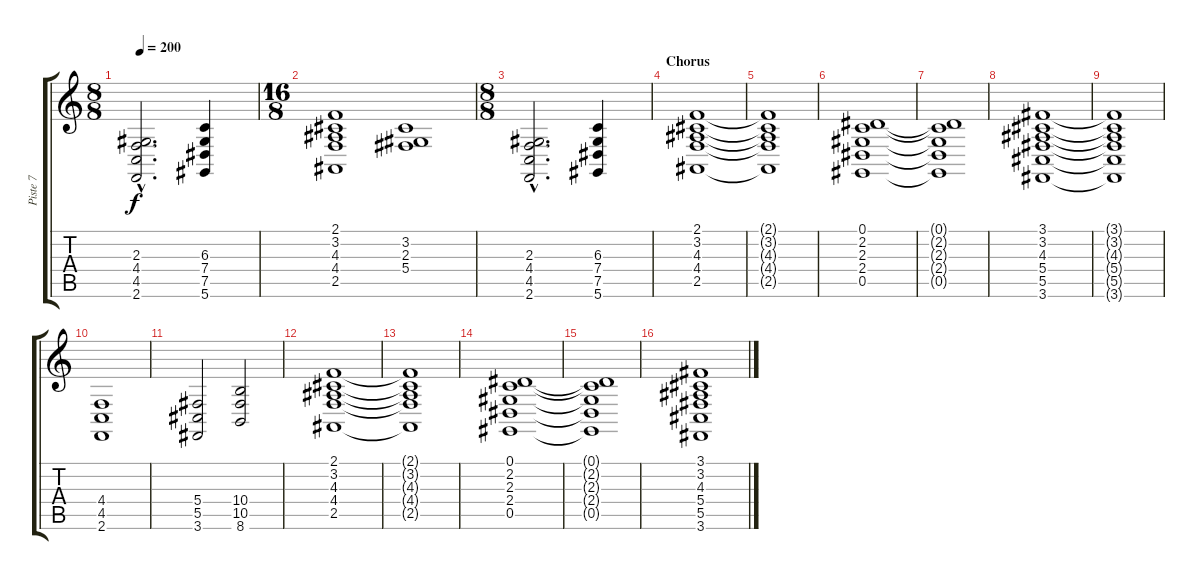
\track ("Piste 7" "Piste 7") {instrument stringensemble1}
\staff {score tabs}
\tuning (Eb4 Bb3 Gb3 Db3 Ab2 Eb2) {hide}
\ts (8 8)
\tempo 200
\clef g2
\ks c
(2.3{hac} 4.4{hac} 4.5{hac} 2.6{hac}).2{d dy f} (6.3 7.4 7.5 5.6).4 |
\ts (16 8)
(2.1 3.2 4.3 4.4 2.5).1 (3.2 2.3 5.4).1 |
\ts (8 8)
(2.3{hac} 4.4{hac} 4.5{hac} 2.6{hac}).2{d} (6.3 7.4 7.5 5.6).4 |
\section ("" "Chorus")
(2.1 3.2 4.3 4.4 2.5).1 |
(2.1{t} 3.2{t} 4.3{t} 4.4{t} 2.5{t}).1 |
(0.1 2.2 2.3 2.4 0.5).1 |
(0.1{t} 2.2{t} 2.3{t} 2.4{t} 0.5{t}).1 |
(3.1 3.2 4.3 5.4 5.5 3.6).1 |
(3.1{t} 3.2{t} 4.3{t} 5.4{t} 5.5{t} 3.6{t}).1 |
(4.4 4.5 2.6).1 |
(5.4 5.5 3.6).2 (10.4 10.5 8.6).2 |
(2.1 3.2 4.3 4.4 2.5).1 |
(2.1{t} 3.2{t} 4.3{t} 4.4{t} 2.5{t}).1 |
(0.1 2.2 2.3 2.4 0.5).1 |
(0.1{t} 2.2{t} 2.3{t} 2.4{t} 0.5{t}).1 |
(3.1 3.2 4.3 5.4 5.5 3.6).1
